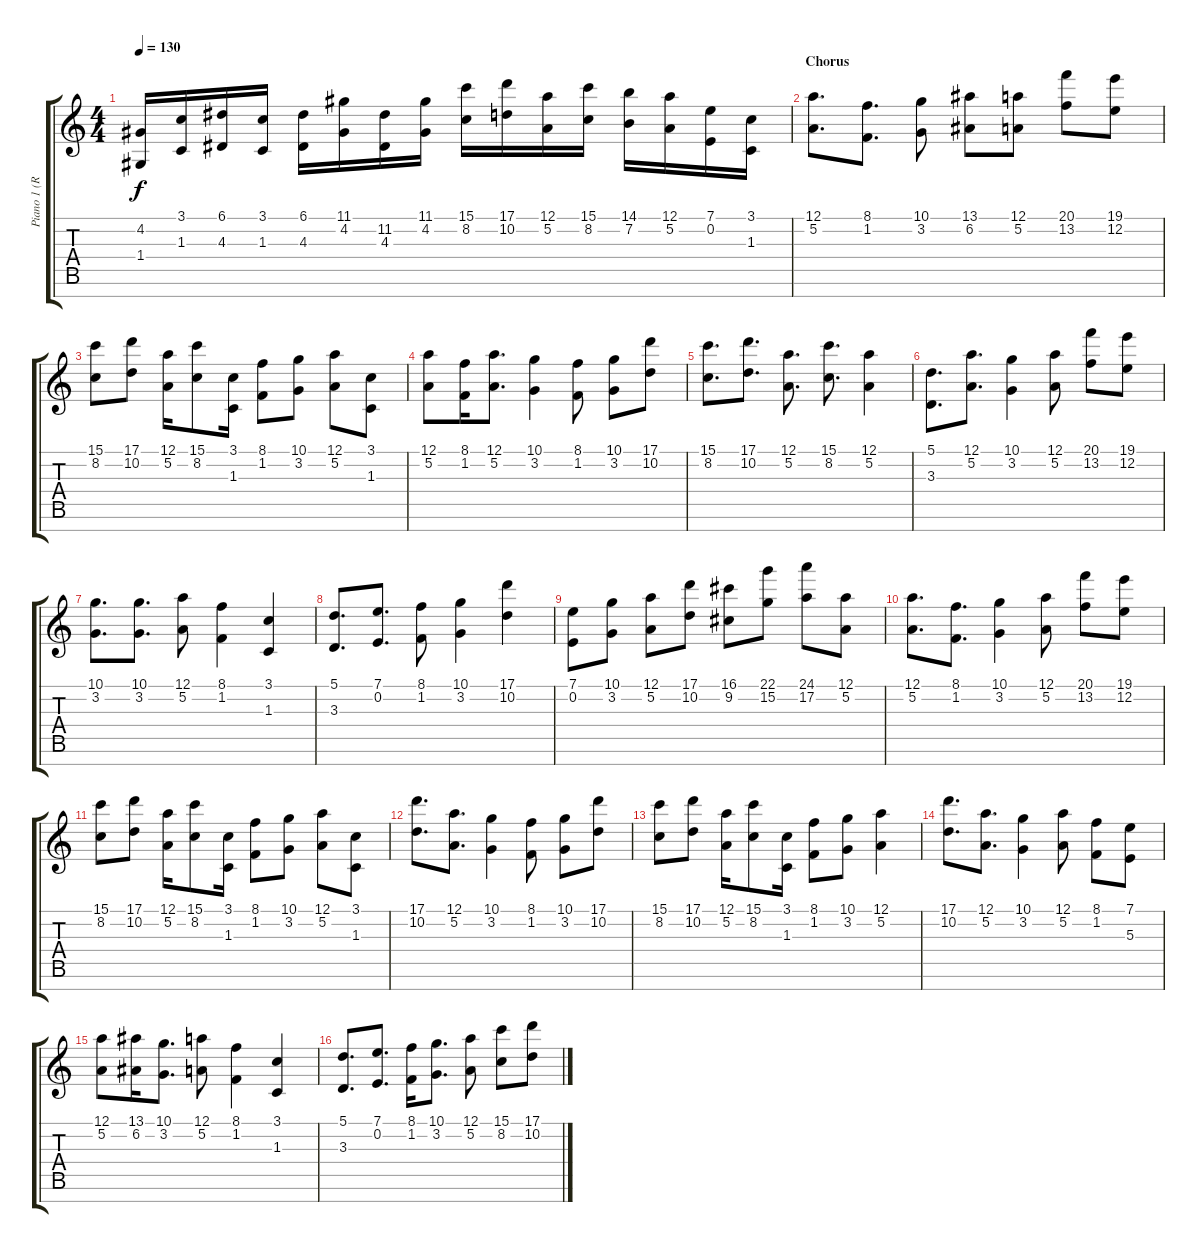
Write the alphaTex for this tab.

\track ("Piano 1 (R)" "Piano 1 (R") {instrument electricgrandpiano}
\staff {score tabs}
\tuning (A4 E4 B3 G3 D3 A2 E2) {hide}
\ts (4 4)
\tempo 130
\clef g2
\ks c
(4.2 1.4).16{dy f} (3.1 1.3).16 (6.1 4.3).16 (3.1 1.3).16 (6.1 4.3).16 (11.1 4.2).16 (11.2 4.3).16 (11.1 4.2).16 (15.1 8.2).16 (17.1 10.2).16 (12.1 5.2).16 (15.1 8.2).16 (14.1 7.2).16 (12.1 5.2).16 (7.1 0.2).16 (3.1 1.3).16 |
\section ("" "Chorus")
(12.1 5.2).8{d} (8.1 1.2).8{d} (10.1 3.2).8 (13.1 6.2).8 (12.1 5.2).8 (20.1 13.2).8 (19.1 12.2).8 |
(15.1 8.2).8 (17.1 10.2).8 (12.1 5.2).16 (15.1 8.2).8 (3.1 1.3).16 (8.1 1.2).8 (10.1 3.2).8 (12.1 5.2).8 (3.1 1.3).8 |
(12.1 5.2).8 (8.1 1.2).16 (12.1 5.2).8{d} (10.1 3.2).4 (8.1 1.2).8 (10.1 3.2).8 (17.1 10.2).8 |
(15.1 8.2).8{d} (17.1 10.2).8{d} (12.1 5.2).8{d} (15.1 8.2).8{d} (12.1 5.2).4 |
(5.1 3.3).8{d} (12.1 5.2).8{d} (10.1 3.2).4 (12.1 5.2).8 (20.1 13.2).8 (19.1 12.2).8 |
(10.1 3.2).8{d} (10.1 3.2).8{d} (12.1 5.2).8 (8.1 1.2).4 (3.1 1.3).4 |
(5.1 3.3).8{d} (7.1 0.2).8{d} (8.1 1.2).8 (10.1 3.2).4 (17.1 10.2).4 |
(7.1 0.2).8 (10.1 3.2).8 (12.1 5.2).8 (17.1 10.2).8 (16.1 9.2).8 (22.1 15.2).8 (24.1 17.2).8 (12.1 5.2).8 |
(12.1 5.2).8{d} (8.1 1.2).8{d} (10.1 3.2).4 (12.1 5.2).8 (20.1 13.2).8 (19.1 12.2).8 |
(15.1 8.2).8 (17.1 10.2).8 (12.1 5.2).16 (15.1 8.2).8 (3.1 1.3).16 (8.1 1.2).8 (10.1 3.2).8 (12.1 5.2).8 (3.1 1.3).8 |
(17.1 10.2).8{d} (12.1 5.2).8{d} (10.1 3.2).4 (8.1 1.2).8 (10.1 3.2).8 (17.1 10.2).8 |
(15.1 8.2).8 (17.1 10.2).8 (12.1 5.2).16 (15.1 8.2).8 (3.1 1.3).16 (8.1 1.2).8 (10.1 3.2).8 (12.1 5.2).4 |
(17.1 10.2).8{d} (12.1 5.2).8{d} (10.1 3.2).4 (12.1 5.2).8 (8.1 1.2).8 (7.1 5.3).8 |
(12.1 5.2).8 (13.1 6.2).16 (10.1 3.2).8{d} (12.1 5.2).8 (8.1 1.2).4 (3.1 1.3).4 |
(5.1 3.3).8{d} (7.1 0.2).8{d} (8.1 1.2).16 (10.1 3.2).8{d} (12.1 5.2).8 (15.1 8.2).8 (17.1 10.2).8
